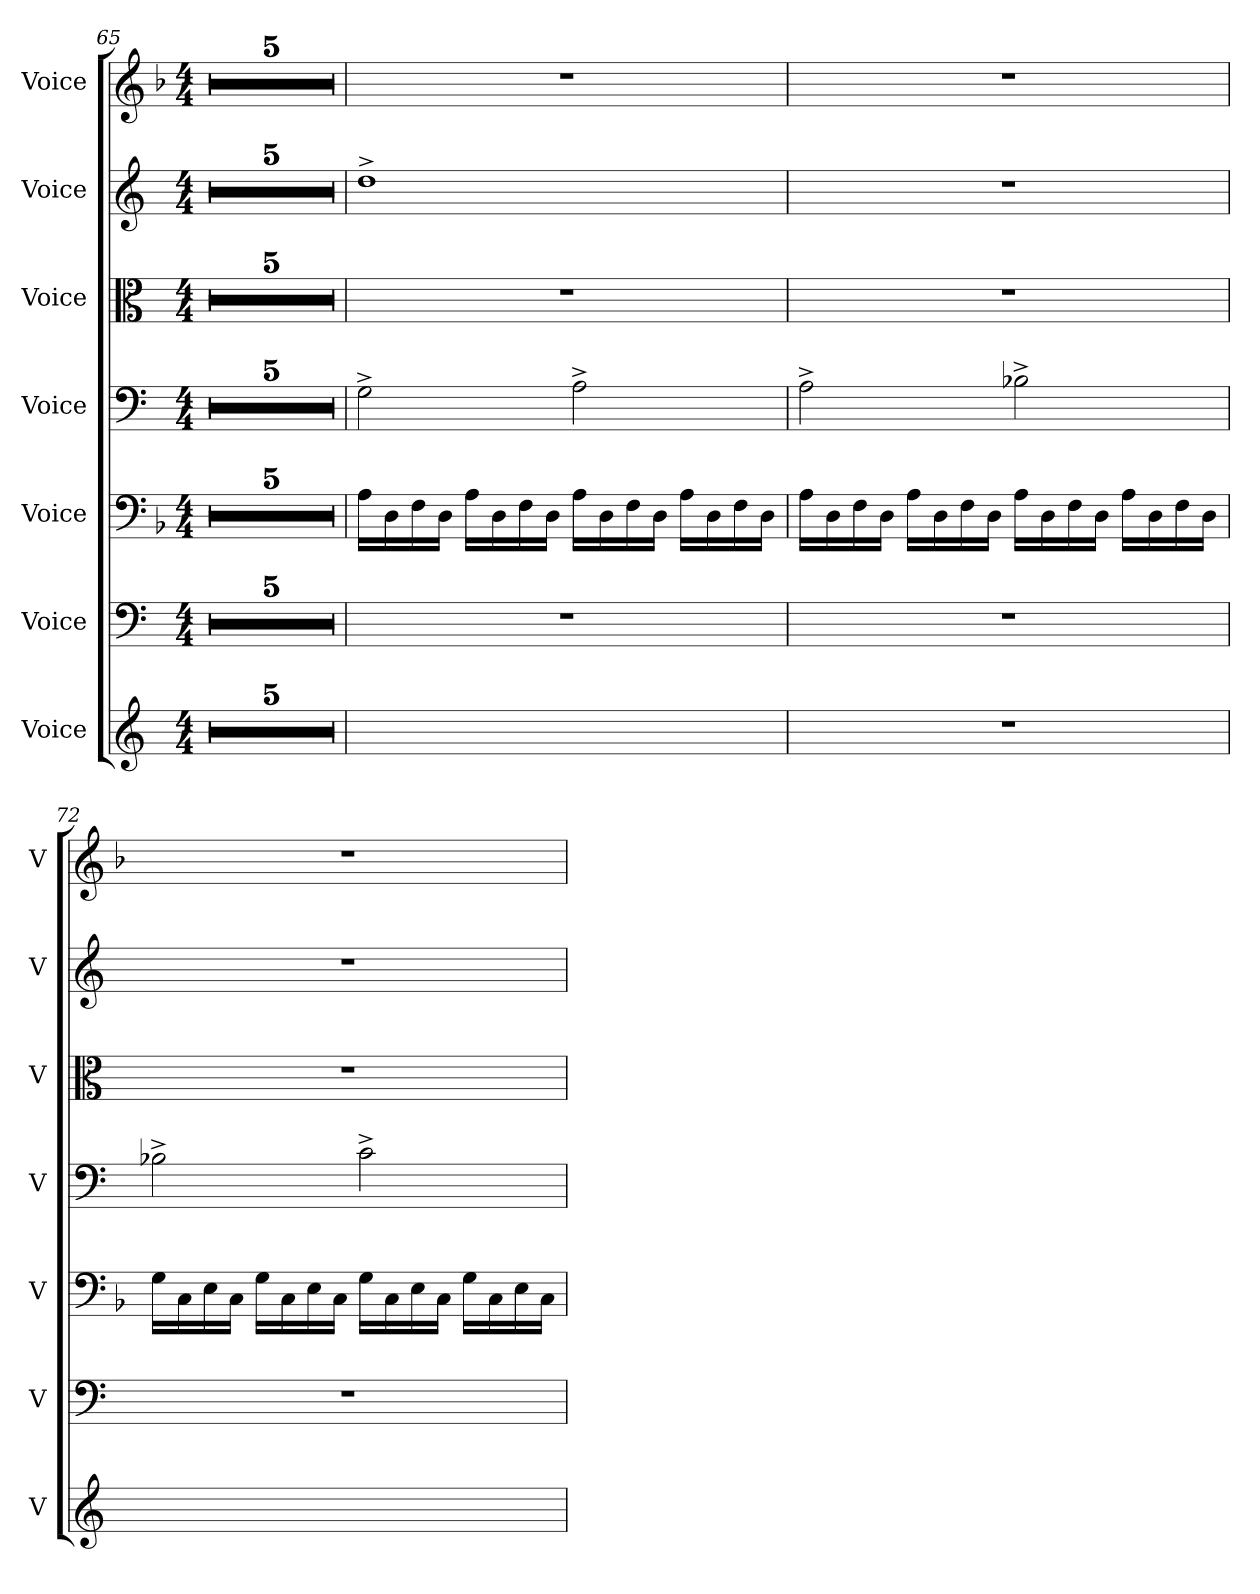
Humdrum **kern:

**kern	**kern	**kern	**kern	**kern	**kern	**kern
*part7	*part6	*part5	*part4	*part3	*part2	*part1
*staff7	*staff6	*staff5	*staff4	*staff3	*staff2	*staff1
*I"Voice	*I"Voice	*I"Voice	*I"Voice	*I"Voice	*I"Voice	*I"Voice
*I'V	*I'V	*I'V	*I'V	*I'V	*I'V	*I'V
*clefG2	*clefF4	*clefF4	*clefF4	*clefC3	*clefG2	*clefG2
*k[]	*k[]	*k[b-]	*k[]	*k[]	*k[]	*k[b-]
*M4/4	*M4/4	*M4/4	*M4/4	*M4/4	*M4/4	*M4/4
=65	=65	=65	=65	=65	=65	=65
1ryy	1ryy	1ryy	1ryy	1ryy	1ryy	1ryy
!!LO:LB:g=z
=66	=66	=66	=66	=66	=66	=66
1ryy	1ryy	1ryy	1ryy	1ryy	1ryy	1ryy
=67	=67	=67	=67	=67	=67	=67
1ryy	1ryy	1ryy	1ryy	1ryy	1ryy	1ryy
=68	=68	=68	=68	=68	=68	=68
1ryy	1ryy	1ryy	1ryy	1ryy	1ryy	1ryy
=69	=69	=69	=69	=69	=69	=69
1ryy	1ryy	1ryy	1ryy	1ryy	1ryy	1ryy
!!LO:PB:g=z
=70	=70	=70	=70	=70	=70	=70
1ryy	1r	16A\LL	2G^\	1r	1dd^	1r
.	.	16D\	.	.	.	.
.	.	16F\	.	.	.	.
.	.	16D\JJ	.	.	.	.
.	.	16A\LL	.	.	.	.
.	.	16D\	.	.	.	.
.	.	16F\	.	.	.	.
.	.	16D\JJ	.	.	.	.
.	.	16A\LL	2A^\	.	.	.
.	.	16D\	.	.	.	.
.	.	16F\	.	.	.	.
.	.	16D\JJ	.	.	.	.
.	.	16A\LL	.	.	.	.
.	.	16D\	.	.	.	.
.	.	16F\	.	.	.	.
.	.	16D\JJ	.	.	.	.
=71	=71	=71	=71	=71	=71	=71
1r	1r	16A\LL	2A^\	1r	1r	1r
.	.	16D\	.	.	.	.
.	.	16F\	.	.	.	.
.	.	16D\JJ	.	.	.	.
.	.	16A\LL	.	.	.	.
.	.	16D\	.	.	.	.
.	.	16F\	.	.	.	.
.	.	16D\JJ	.	.	.	.
.	.	16A\LL	2B-X^\	.	.	.
.	.	16D\	.	.	.	.
.	.	16F\	.	.	.	.
.	.	16D\JJ	.	.	.	.
.	.	16A\LL	.	.	.	.
.	.	16D\	.	.	.	.
.	.	16F\	.	.	.	.
.	.	16D\JJ	.	.	.	.
=72	=72	=72	=72	=72	=72	=72
1ryy	1r	16G\LL	2B-X^\	1r	1r	1r
.	.	16C\	.	.	.	.
.	.	16E\	.	.	.	.
.	.	16C\JJ	.	.	.	.
.	.	16G\LL	.	.	.	.
.	.	16C\	.	.	.	.
.	.	16E\	.	.	.	.
.	.	16C\JJ	.	.	.	.
.	.	16G\LL	2c^\	.	.	.
.	.	16C\	.	.	.	.
.	.	16E\	.	.	.	.
.	.	16C\JJ	.	.	.	.
.	.	16G\LL	.	.	.	.
.	.	16C\	.	.	.	.
.	.	16E\	.	.	.	.
.	.	16C\JJ	.	.	.	.
=	=	=	=	=	=	=
*-	*-	*-	*-	*-	*-	*-
